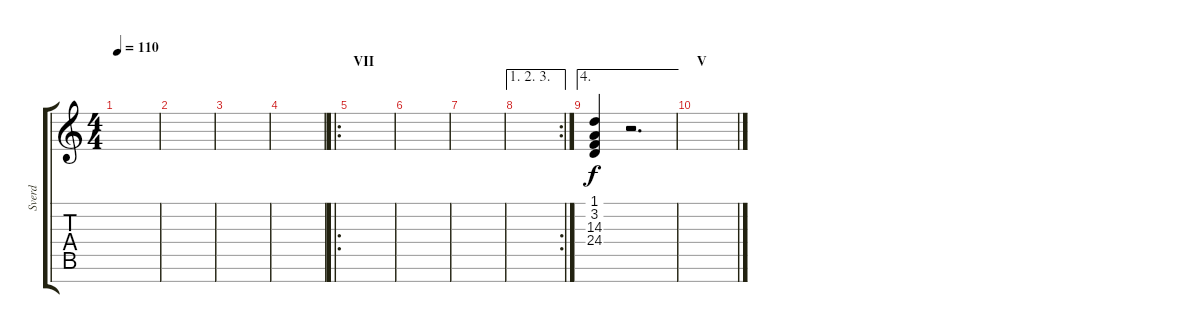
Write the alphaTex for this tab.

\track ("Sverd" "Sverd") {instrument cello}
\staff {score tabs}
\tuning (E4 B3 G3 D3 A2 E2 B1) {hide}
\ts (4 4)
\tempo 110
\clef g2
\ks c
|
|
|
|
\ro
\section ("" "VII")
|
|
|
\ae (1 2 3)
\rc 2
|
\ae 4
(1.1 3.2 14.3 24.4).4{instrument reversecymbal} r.2{d} |
\section ("" "V")
